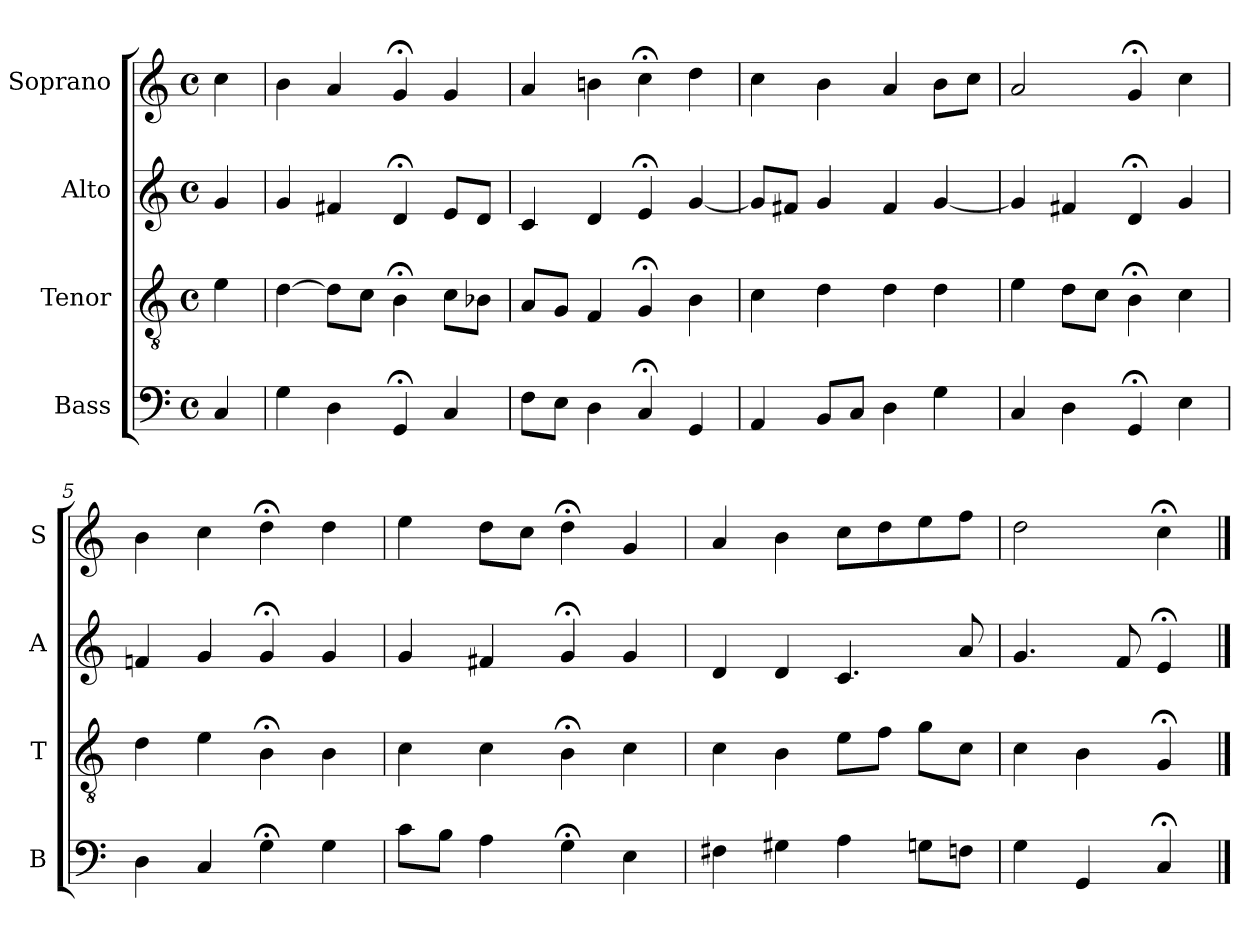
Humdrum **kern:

**kern	**kern	**kern	**kern
*part4	*part3	*part2	*part1
*staff4	*staff3	*staff2	*staff1
*I"Bass	*I"Tenor	*I"Alto	*I"Soprano
*I'B	*I'T	*I'A	*I'S
*clefF4	*clefGv2	*clefG2	*clefG2
*k[]	*k[]	*k[]	*k[]
*C:	*C:	*C:	*C:
*M4/4	*M4/4	*M4/4	*M4/4
*met(c)	*met(c)	*met(c)	*met(c)
*MM100	*MM100	*MM100	*MM100
=	=	=	=
4C	4e	4g	4cc
=1	=1	=1	=1
4G	[4d	4g	4b
4D	8dL]	4f#X	4a
.	8cJ	.	.
4GG;<	4B;<	4d;<	4g;<
4C	8cL	8eL	4g
.	8B-XJ	8dJ	.
=2	=2	=2	=2
8FL	8AL	4c	4a
8EJ	8GJ	.	.
4Di	4Fi	4di	4bni
4C;<	4G;<	4e;<	4cc;<
4GG	4B	[4g	4dd
=3	=3	=3	=3
4AA	4c	8gL]	4cc
.	.	8f#XJ	.
8BBL	4d	4g	4b
8CJ	.	.	.
4D	4d	4f#	4a
4G	4d	[4g	8bL
.	.	.	8ccJ
=4	=4	=4	=4
4C	4e	4g]	2a
4D	8dL	4f#X	.
.	8cJ	.	.
4GG;<	4B;<	4d;<	4g;<
4E	4c	4g	4cc
=5	=5	=5	=5
4Di	4di	4fni	4bi
4C	4e	4g	4cc
4G;<	4B;<	4g;<	4dd;<
4G	4B	4g	4dd
=6	=6	=6	=6
8cL	4c	4g	4ee
8BJ	.	.	.
4A	4c	4f#X	8ddL
.	.	.	8ccJ
4G;<	4B;<	4g;<	4dd;<
4E	4c	4g	4g
=7	=7	=7	=7
4F#X	4c	4d	4a
4G#X	4B	4d	4b
4A	8eL	4.c	8ccL
.	8fJ	.	8dd
8GnL	8gL	.	8ee
8FnJ	8cJ	8a	8ffJ
=8	=8	=8	=8
4G	4c	4.g	2dd
4GG	4B	.	.
.	.	8f	.
4C;<	4G;<	4e;<	4cc;<
==	==	==	==
*-	*-	*-	*-
